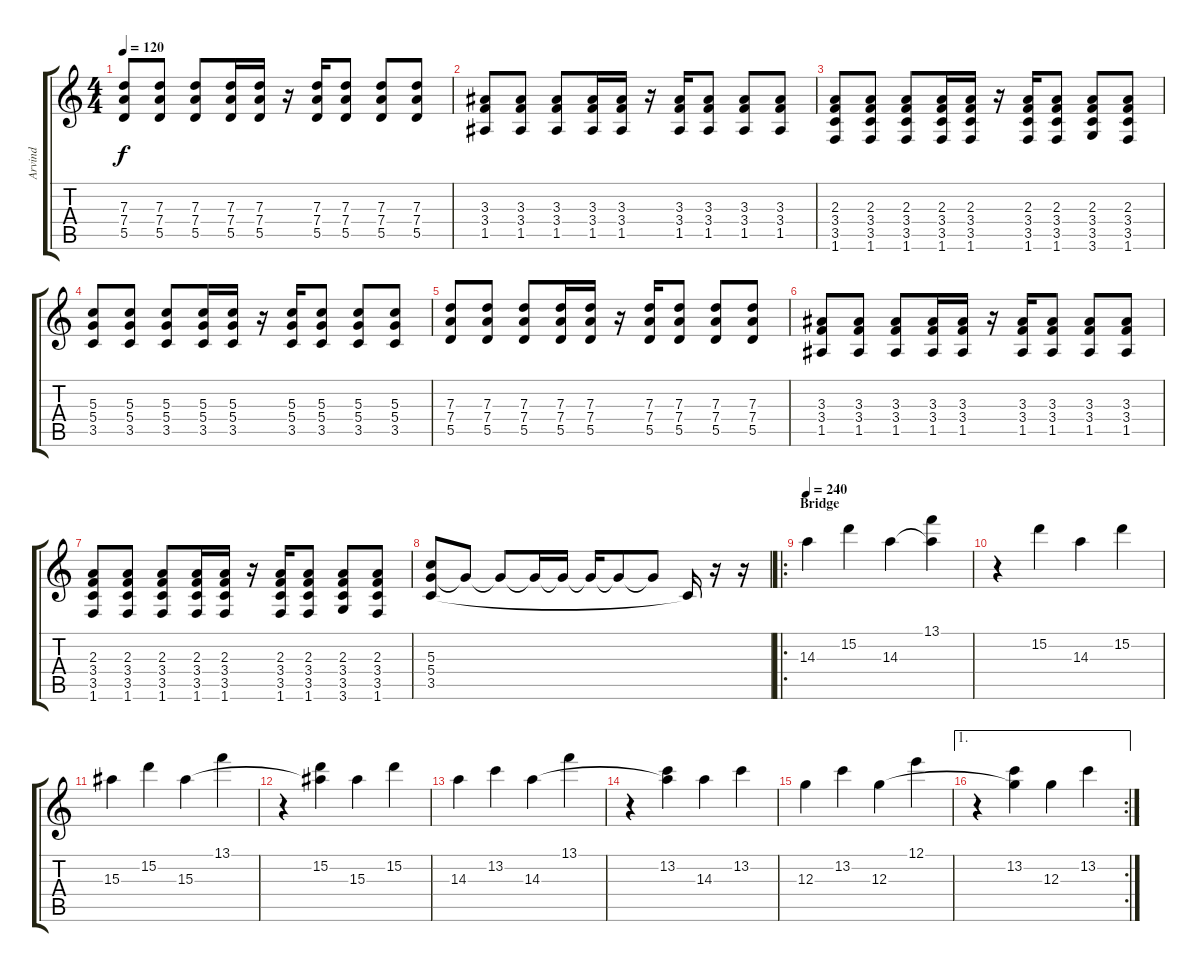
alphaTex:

\track ("Arvind" "Arvind") {instrument acousticguitarsteel}
\staff {score tabs}
\tuning (E4 B3 G3 D3 A2 E2) {hide}
\ts (4 4)
\tempo 120
\clef g2
\ks c
(7.3 7.4 5.5).8{dy f} (7.3 7.4 5.5).8 (7.3 7.4 5.5).8 (7.3 7.4 5.5).16 (7.3 7.4 5.5).16 r.16 (7.3 7.4 5.5).16 (7.3 7.4 5.5).8 (7.3 7.4 5.5).8 (7.3 7.4 5.5).8 |
(3.3 3.4 1.5).8 (3.3 3.4 1.5).8 (3.3 3.4 1.5).8 (3.3 3.4 1.5).16 (3.3 3.4 1.5).16 r.16 (3.3 3.4 1.5).16 (3.3 3.4 1.5).8 (3.3 3.4 1.5).8 (3.3 3.4 1.5).8 |
(2.3 3.4 3.5 1.6).8 (2.3 3.4 3.5 1.6).8 (2.3 3.4 3.5 1.6).8 (2.3 3.4 3.5 1.6).16 (2.3 3.4 3.5 1.6).16 r.16 (2.3 3.4 3.5 1.6).16 (2.3 3.4 3.5 1.6).8 (2.3 3.4 3.5 3.6).8 (2.3 3.4 3.5 1.6).8 |
(5.3 5.4 3.5).8 (5.3 5.4 3.5).8 (5.3 5.4 3.5).8 (5.3 5.4 3.5).16 (5.3 5.4 3.5).16 r.16 (5.3 5.4 3.5).16 (5.3 5.4 3.5).8 (5.3 5.4 3.5).8 (5.3 5.4 3.5).8 |
(7.3 7.4 5.5).8 (7.3 7.4 5.5).8 (7.3 7.4 5.5).8 (7.3 7.4 5.5).16 (7.3 7.4 5.5).16 r.16 (7.3 7.4 5.5).16 (7.3 7.4 5.5).8 (7.3 7.4 5.5).8 (7.3 7.4 5.5).8 |
(3.3 3.4 1.5).8 (3.3 3.4 1.5).8 (3.3 3.4 1.5).8 (3.3 3.4 1.5).16 (3.3 3.4 1.5).16 r.16 (3.3 3.4 1.5).16 (3.3 3.4 1.5).8 (3.3 3.4 1.5).8 (3.3 3.4 1.5).8 |
(2.3 3.4 3.5 1.6).8 (2.3 3.4 3.5 1.6).8 (2.3 3.4 3.5 1.6).8 (2.3 3.4 3.5 1.6).16 (2.3 3.4 3.5 1.6).16 r.16 (2.3 3.4 3.5 1.6).16 (2.3 3.4 3.5 1.6).8 (2.3 3.4 3.5 3.6).8 (2.3 3.4 3.5 1.6).8 |
(5.3 5.4 3.5).8 5.4{t}.8 5.4{t}.8 5.4{t}.16 5.4{t}.16 5.4{t}.16 5.4{t}.8 5.4{t}.8 3.5{t}.16 r.16 r.16 |
\ro
\section ("" "Bridge")
\tempo 240
14.3.4{instrument electricguitarclean} 15.2.4 14.3.4 (13.1 14.3{t}).4 |
r.4 15.2.4 14.3.4 15.2.4 |
15.3.4 15.2.4 15.3.4 13.1.4 |
r.4 (15.2 15.3{t}).4 15.3.4 15.2.4 |
14.3.4 13.2.4 14.3.4 13.1.4 |
r.4 (13.2 14.3{t}).4 14.3.4 13.2.4 |
12.3.4 13.2.4 12.3.4 12.1.4 |
\ae 1
\rc 2
r.4 (13.2 12.3{t}).4 12.3.4 13.2.4
